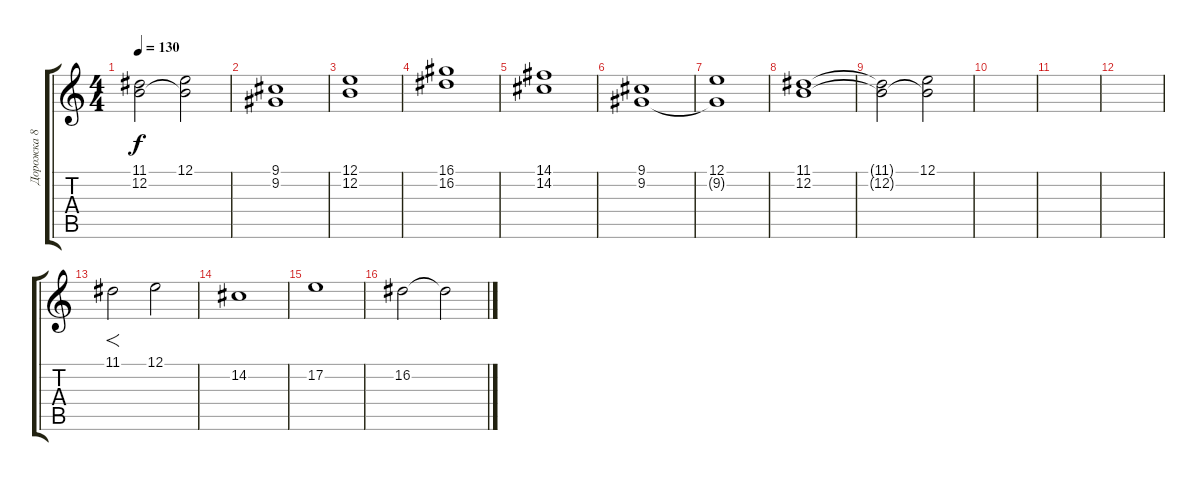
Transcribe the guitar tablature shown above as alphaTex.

\track ("Дорожка 8" "Дорожка 8") {instrument choiraahs}
\staff {score tabs}
\tuning (E4 B3 G3 D3 A2 E2) {hide}
\ts (4 4)
\tempo 130
\clef g2
\ks c
(11.1{t} 12.2{t}).2{dy f} (12.1 12.2{t}).2 |
(9.1 9.2).1 |
(12.1 12.2).1 |
(16.1 16.2).1 |
(14.1 14.2).1 |
(9.1 9.2).1 |
(12.1 9.2{t}).1 |
(11.1 12.2).1 |
(11.1{t} 12.2{t}).2 (12.1 12.2{t}).2 |
|
|
|
11.1.2{f instrument stringensemble1} 12.1.2 |
14.2.1 |
17.2.1 |
16.2.2 16.2{t}.2
